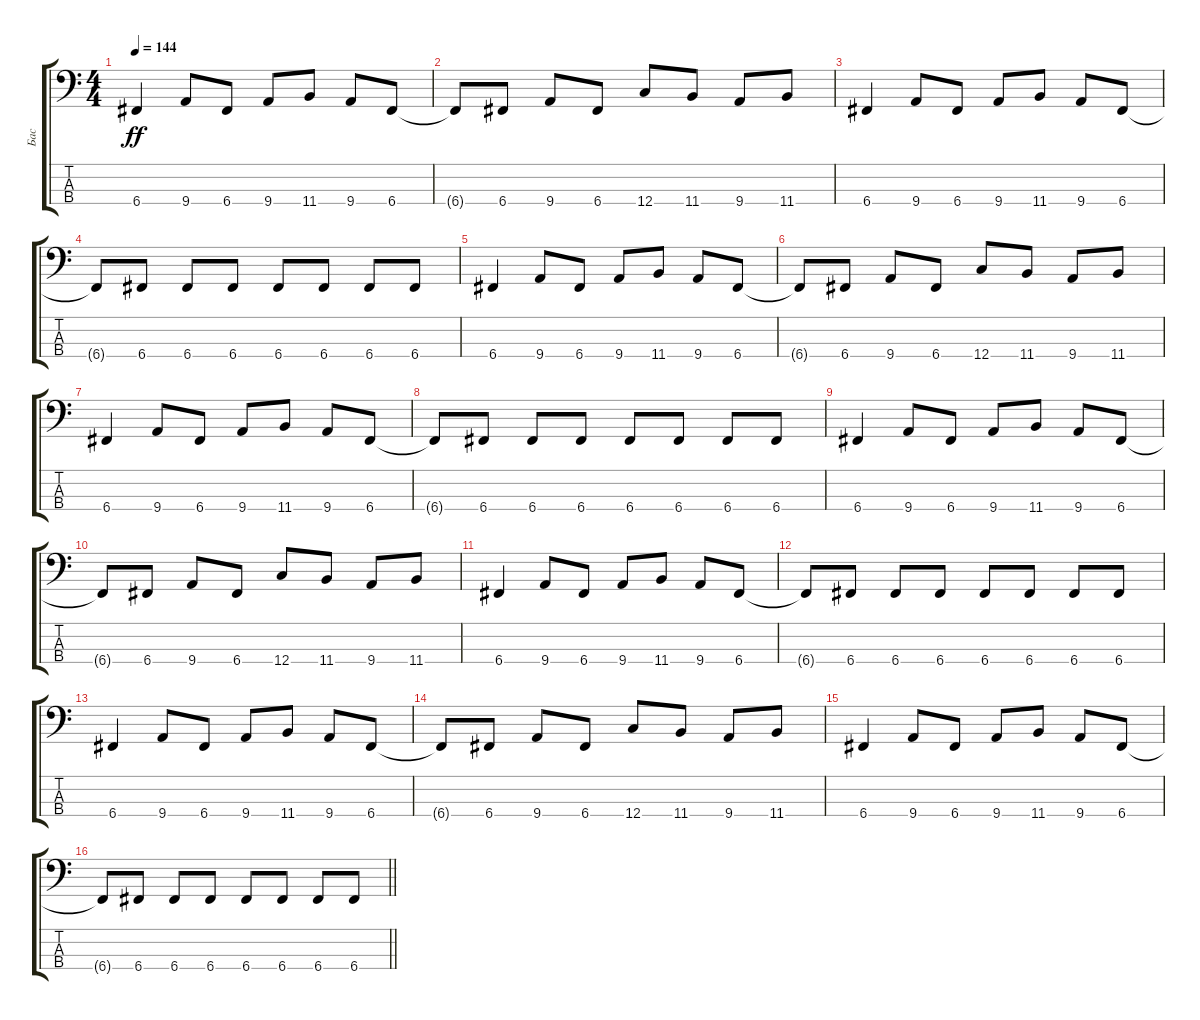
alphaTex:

\track ("Бас" "Бас") {instrument electricbassfinger}
\staff {score tabs}
\tuning (G2 D2 A1 C1) {hide}
\ts (4 4)
\tempo 144
\clef f4
\ks c
6.4.4{dy ff} 9.4.8 6.4.8 9.4.8 11.4.8 9.4.8 6.4.8 |
6.4{t}.8 6.4.8 9.4.8 6.4.8 12.4.8 11.4.8 9.4.8 11.4.8 |
6.4.4 9.4.8 6.4.8 9.4.8 11.4.8 9.4.8 6.4.8 |
6.4{t}.8 6.4.8 6.4.8 6.4.8 6.4.8 6.4.8 6.4.8 6.4.8 |
6.4.4 9.4.8 6.4.8 9.4.8 11.4.8 9.4.8 6.4.8 |
6.4{t}.8 6.4.8 9.4.8 6.4.8 12.4.8 11.4.8 9.4.8 11.4.8 |
6.4.4 9.4.8 6.4.8 9.4.8 11.4.8 9.4.8 6.4.8 |
6.4{t}.8 6.4.8 6.4.8 6.4.8 6.4.8 6.4.8 6.4.8 6.4.8 |
6.4.4 9.4.8 6.4.8 9.4.8 11.4.8 9.4.8 6.4.8 |
6.4{t}.8 6.4.8 9.4.8 6.4.8 12.4.8 11.4.8 9.4.8 11.4.8 |
6.4.4 9.4.8 6.4.8 9.4.8 11.4.8 9.4.8 6.4.8 |
6.4{t}.8 6.4.8 6.4.8 6.4.8 6.4.8 6.4.8 6.4.8 6.4.8 |
6.4.4 9.4.8 6.4.8 9.4.8 11.4.8 9.4.8 6.4.8 |
6.4{t}.8 6.4.8 9.4.8 6.4.8 12.4.8 11.4.8 9.4.8 11.4.8 |
6.4.4 9.4.8 6.4.8 9.4.8 11.4.8 9.4.8 6.4.8 |
\barLineRight lightlight
6.4{t}.8 6.4.8 6.4.8 6.4.8 6.4.8 6.4.8 6.4.8 6.4.8
